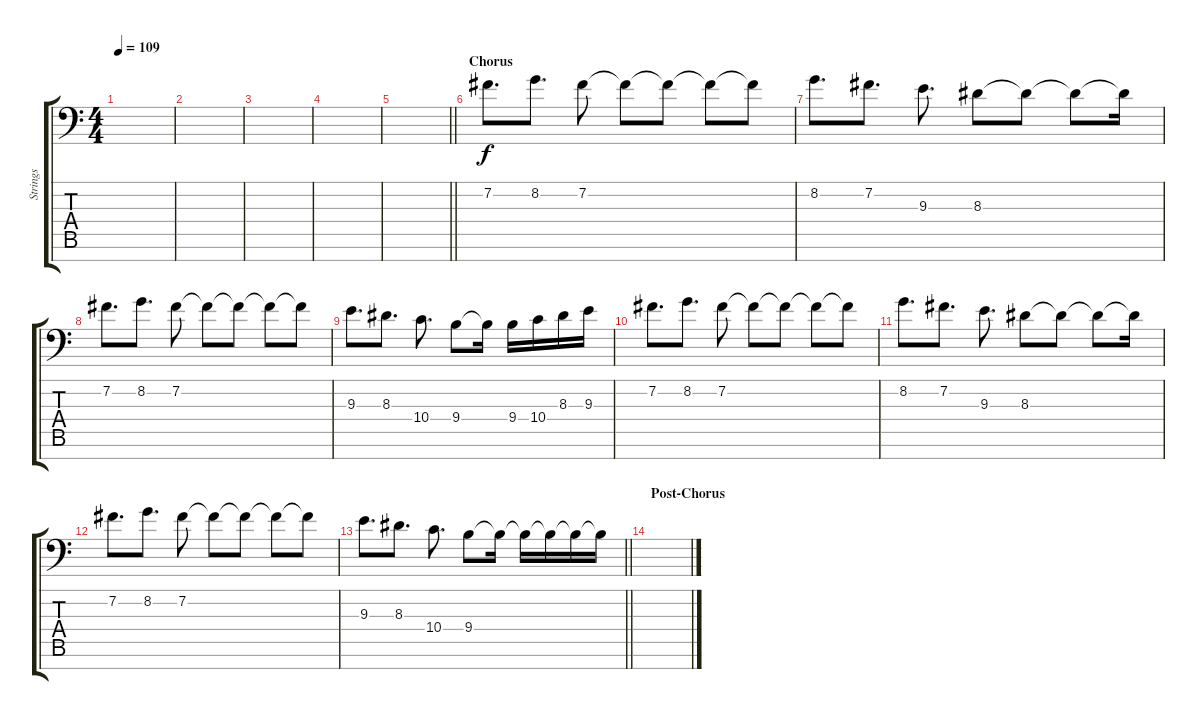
\track ("Strings" "Strings") {instrument stringensemble1}
\staff {score tabs}
\tuning (E4 B3 G3 D3 A2 E2 A1) {hide}
\ts (4 4)
\tempo 109
\clef f4
\ks c
|
|
|
|
\barLineRight lightlight
|
\section ("" "Chorus")
7.2.8{d} 8.2.8{d} 7.2.8 7.2{t}.8 7.2{t}.8 7.2{t}.8 7.2{t}.8 |
8.2.8{d} 7.2.8{d} 9.3.8{d} 8.3.8 8.3{t}.8 8.3{t}.8 8.3{t}.16 |
7.2.8{d} 8.2.8{d} 7.2.8 7.2{t}.8 7.2{t}.8 7.2{t}.8 7.2{t}.8 |
9.3.8{d} 8.3.8{d} 10.4.8{d} 9.4.8 9.4{t}.16 9.4.16 10.4.16 8.3.16 9.3.16 |
7.2.8{d} 8.2.8{d} 7.2.8 7.2{t}.8 7.2{t}.8 7.2{t}.8 7.2{t}.8 |
8.2.8{d} 7.2.8{d} 9.3.8{d} 8.3.8 8.3{t}.8 8.3{t}.8 8.3{t}.16 |
7.2.8{d} 8.2.8{d} 7.2.8 7.2{t}.8 7.2{t}.8 7.2{t}.8 7.2{t}.8 |
\barLineRight lightlight
9.3.8{d} 8.3.8{d} 10.4.8{d} 9.4.8 9.4{t}.16 9.4{t}.16 9.4{t}.16 9.4{t}.16 9.4{t}.16 |
\section ("" "Post-Chorus")
